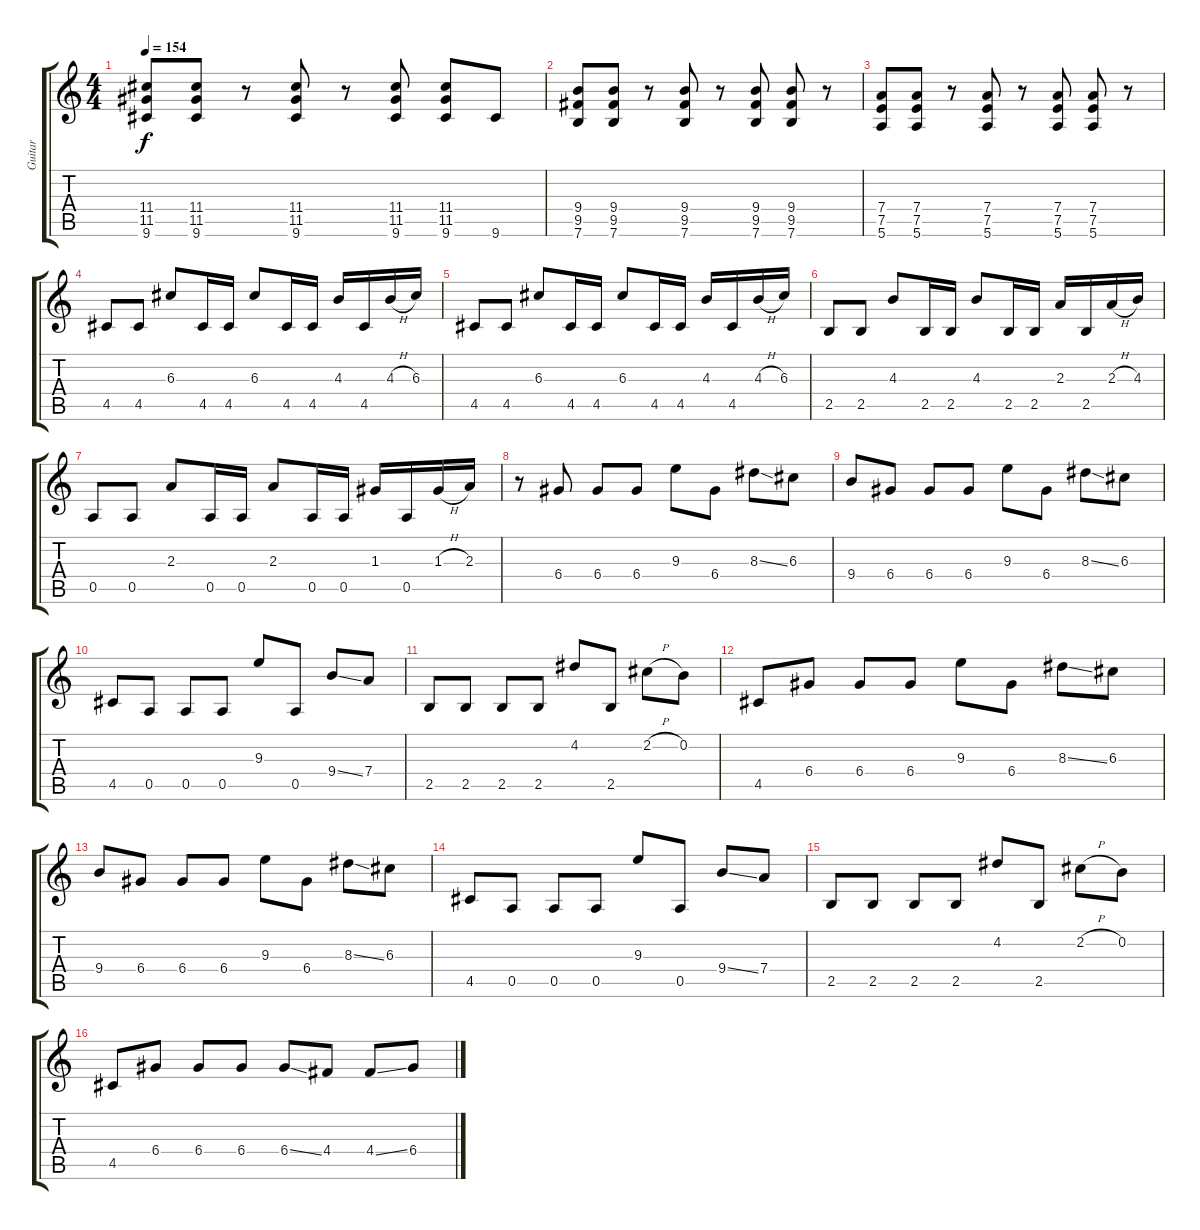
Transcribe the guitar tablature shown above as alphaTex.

\track ("Guitar" "Guitar") {instrument distortionguitar}
\staff {score tabs}
\tuning (E4 B3 G3 D3 A2 E2) {hide}
\ts (4 4)
\tempo 154
\clef g2
\ks c
(11.4 11.5 9.6).8{dy f} (11.4 11.5 9.6).8 r.8 (11.4 11.5 9.6).8 r.8 (11.4 11.5 9.6).8 (11.4 11.5 9.6).8 9.6.8 |
(9.4 9.5 7.6).8 (9.4 9.5 7.6).8 r.8 (9.4 9.5 7.6).8 r.8 (9.4 9.5 7.6).8 (9.4 9.5 7.6).8 r.8 |
(7.4 7.5 5.6).8 (7.4 7.5 5.6).8 r.8 (7.4 7.5 5.6).8 r.8 (7.4 7.5 5.6).8 (7.4 7.5 5.6).8 r.8 |
4.5.8 4.5.8 6.3.8 4.5.16 4.5.16 6.3.8 4.5.16 4.5.16 4.3.16 4.5.16 4.3{h}.16 6.3.16 |
4.5.8 4.5.8 6.3.8 4.5.16 4.5.16 6.3.8 4.5.16 4.5.16 4.3.16 4.5.16 4.3{h}.16 6.3.16 |
2.5.8 2.5.8 4.3.8 2.5.16 2.5.16 4.3.8 2.5.16 2.5.16 2.3.16 2.5.16 2.3{h}.16 4.3.16 |
0.5.8 0.5.8 2.3.8 0.5.16 0.5.16 2.3.8 0.5.16 0.5.16 1.3.16 0.5.16 1.3{h}.16 2.3.16 |
r.8 6.4.8 6.4.8 6.4.8 9.3.8 6.4.8 8.3{ss}.8 6.3.8 |
9.4.8 6.4.8 6.4.8 6.4.8 9.3.8 6.4.8 8.3{ss}.8 6.3.8 |
4.5.8 0.5.8 0.5.8 0.5.8 9.3.8 0.5.8 9.4{ss}.8 7.4.8 |
2.5.8 2.5.8 2.5.8 2.5.8 4.2.8 2.5.8 2.2{h}.8 0.2.8 |
4.5.8 6.4.8 6.4.8 6.4.8 9.3.8 6.4.8 8.3{ss}.8 6.3.8 |
9.4.8 6.4.8 6.4.8 6.4.8 9.3.8 6.4.8 8.3{ss}.8 6.3.8 |
4.5.8 0.5.8 0.5.8 0.5.8 9.3.8 0.5.8 9.4{ss}.8 7.4.8 |
2.5.8 2.5.8 2.5.8 2.5.8 4.2.8 2.5.8 2.2{h}.8 0.2.8 |
4.5.8 6.4.8 6.4.8 6.4.8 6.4{ss}.8 4.4.8 4.4{ss}.8 6.4.8
